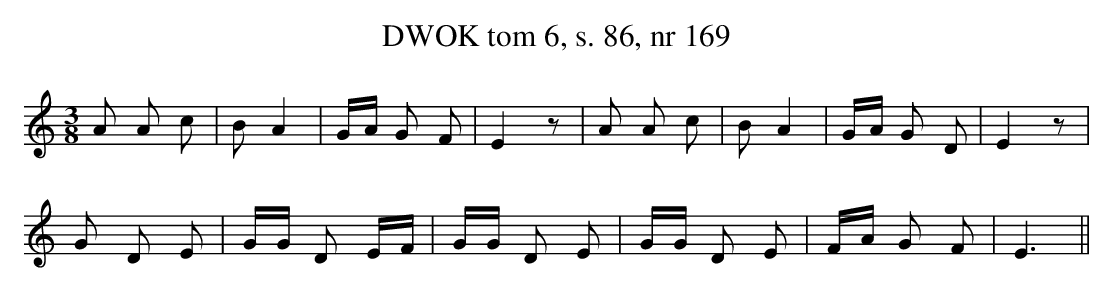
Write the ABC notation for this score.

X:1
T:DWOK tom 6, s. 86, nr 169
L:1/16
M:3/8
K:C
A2 A2 c2|B2 A4|GA G2 F2|E4 z2|A2 A2 c2|B2 A4|GA G2 D2|E4 z2|
G2 D2 E2|GG D2 EF|GG D2 E2|GG D2 E2|FA G2 F2|E6||
